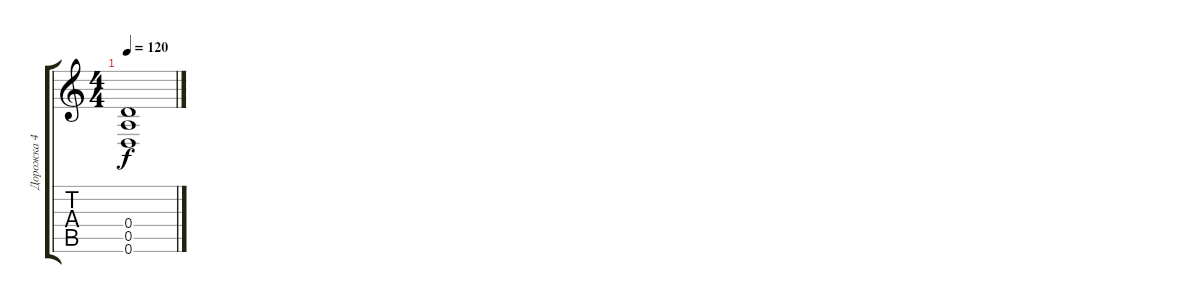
\track ("Дорожка 4" "Дорожка 4") {instrument distortionguitar}
\staff {score tabs}
\tuning (E4 B3 G3 D3 A2 D2) {hide}
\ts (4 4)
\tempo 120
\clef g2
\ks c
(0.4 0.5 0.6).1{dy f}
